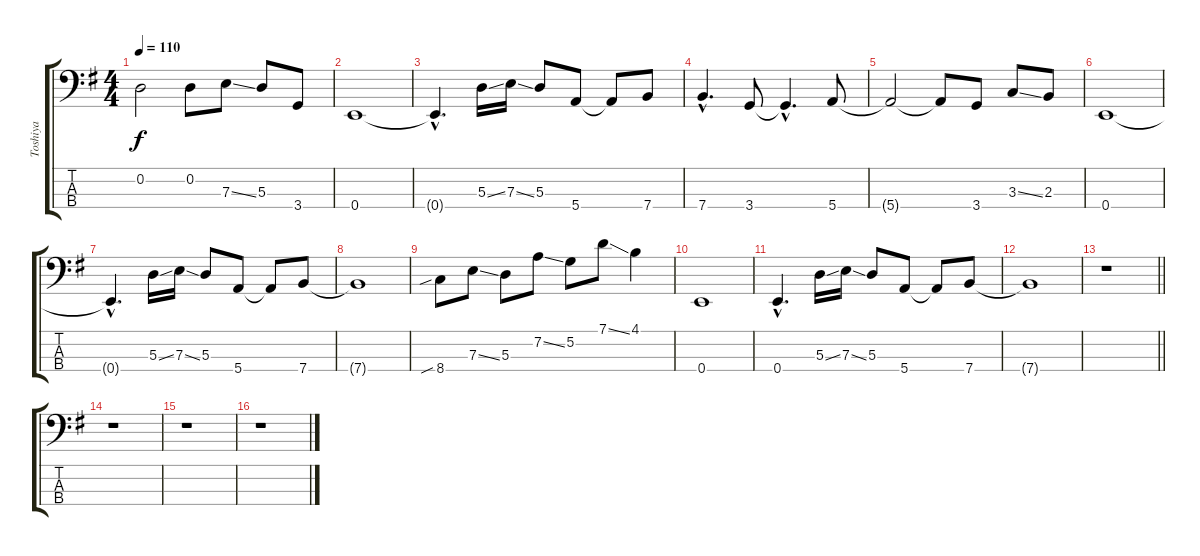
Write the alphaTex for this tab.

\track ("Toshiya" "Toshiya") {instrument electricbasspick}
\staff {score tabs}
\tuning (G2 D2 A1 E1) {hide}
\ts (4 4)
\tempo 110
\clef f4
\ks g
0.2{t}.2{dy f} 0.2.8 7.3{ss}.8 5.3.8 3.4.8 |
0.4.1 |
0.4{hac t}.4{d} 5.3{ss}.16 7.3{ss}.16 5.3.8 5.4.8 5.4{t}.8 7.4.8 |
7.4{hac}.4{d} 3.4.8 3.4{hac t}.4{d} 5.4.8 |
5.4{t}.2 5.4{t}.8 3.4.8 3.3{ss}.8 2.3.8 |
0.4.1 |
0.4{hac t}.4{d} 5.3{ss}.16 7.3{ss}.16 5.3.8 5.4.8 5.4{t}.8 7.4.8 |
7.4{t}.1 |
8.4{sib}.8 7.3{ss}.8 5.3.8 7.2{ss}.8 5.2.8 7.1{ss}.8 4.1.4 |
0.4.1 |
0.4{hac}.4{d} 5.3{ss}.16 7.3{ss}.16 5.3.8 5.4.8 5.4{t}.8 7.4.8 |
7.4{t}.1 |
\barLineRight lightlight
r.1 |
r.1 |
r.1 |
r.1
